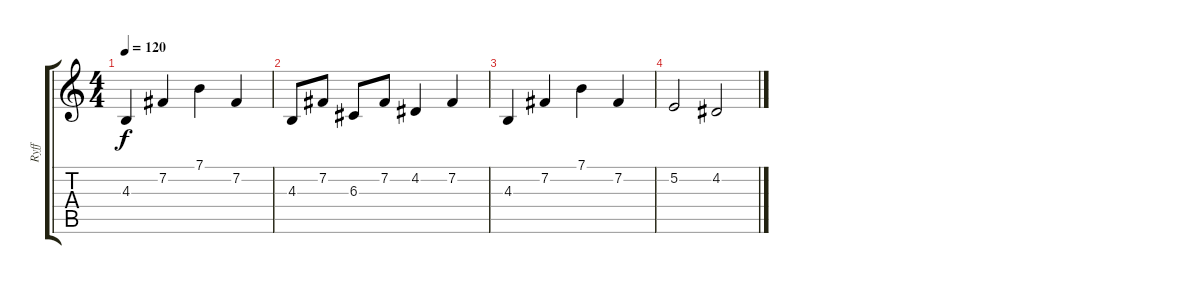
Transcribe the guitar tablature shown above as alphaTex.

\track ("Ryff" "Ryff") {instrument tremolostrings}
\staff {score tabs}
\tuning (E4 B3 G3 D3 A2 E2) {hide}
\ts (4 4)
\tempo 120
\clef g2
\ks c
4.3.4{dy f} 7.2.4 7.1.4 7.2.4 |
4.3.8 7.2.8 6.3.8 7.2.8 4.2.4 7.2.4 |
4.3.4 7.2.4 7.1.4 7.2.4 |
5.2.2 4.2.2
